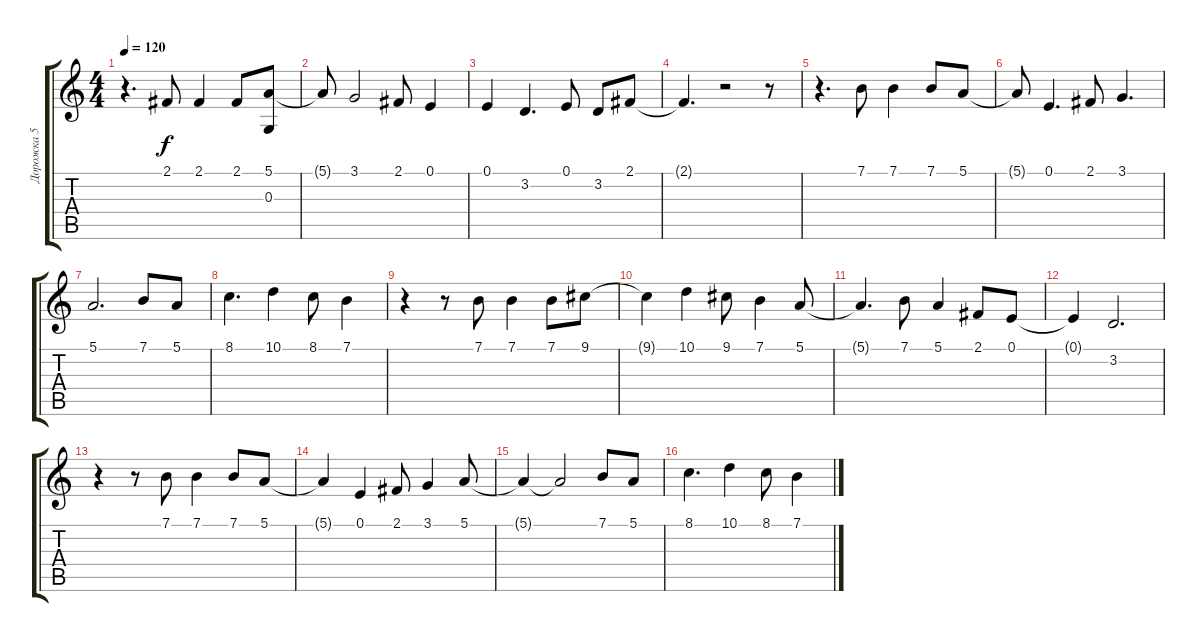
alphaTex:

\track ("Дорожка 5" "Дорожка 5") {instrument flute}
\staff {score tabs}
\tuning (E4 B3 G3 D3 A2 E2) {hide}
\ts (4 4)
\tempo 120
\clef g2
\ks c
r.4{d dy f} 2.1.8 2.1.4 2.1.8 (5.1 0.3).8 |
5.1{t}.8 3.1.2 2.1.8 0.1.4 |
0.1.4 3.2.4{d} 0.1.8 3.2.8 2.1.8 |
2.1{t}.4{d} r.2 r.8 |
r.4{d} 7.1.8 7.1.4 7.1.8 5.1.8 |
5.1{t}.8 0.1.4{d} 2.1.8 3.1.4{d} |
5.1.2{d} 7.1.8 5.1.8 |
8.1.4{d} 10.1.4 8.1.8 7.1.4 |
r.4 r.8 7.1.8 7.1.4 7.1.8 9.1.8 |
9.1{t}.4 10.1.4 9.1.8 7.1.4 5.1.8 |
5.1{t}.4{d} 7.1.8 5.1.4 2.1.8 0.1.8 |
0.1{t}.4 3.2.2{d} |
r.4 r.8 7.1.8 7.1.4 7.1.8 5.1.8 |
5.1{t}.4 0.1.4 2.1.8 3.1.4 5.1.8 |
5.1{t}.4 5.1{t}.2 7.1.8 5.1.8 |
8.1.4{d} 10.1.4 8.1.8 7.1.4
